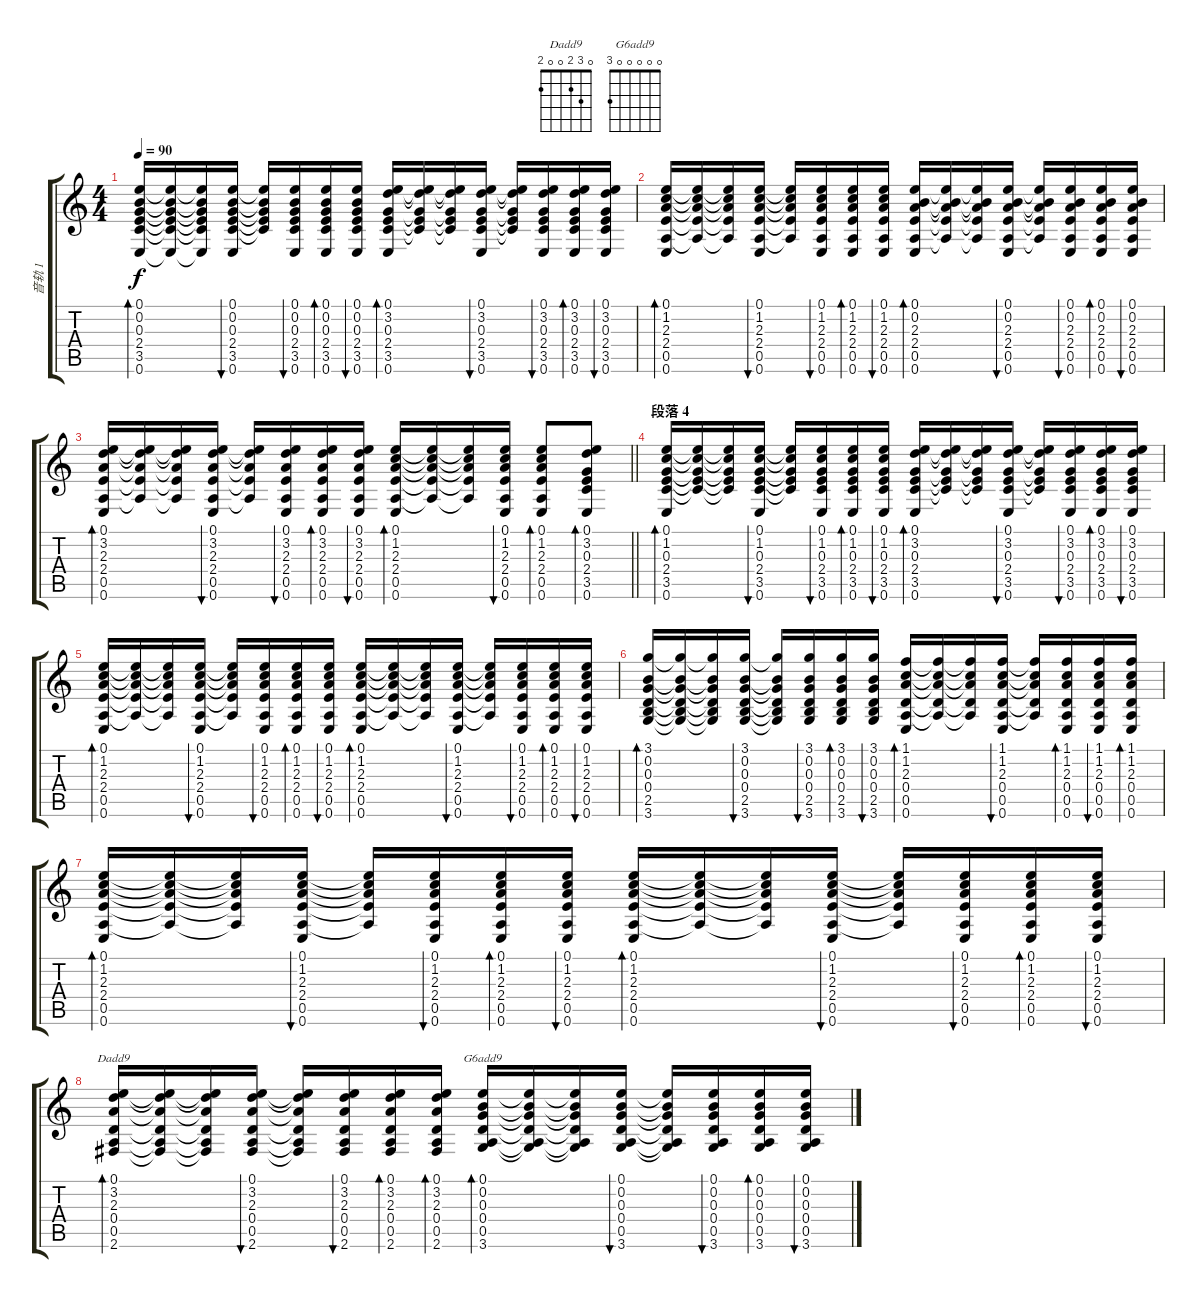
\track ("音轨 1" "音轨 1") {instrument acousticguitarsteel}
\staff {score tabs}
\tuning (E4 B3 G3 D3 A2 E2) {hide}
\chord ("Dadd9" 0 3 2 0 0 2)
\chord ("G6add9" 0 0 0 0 0 3)
\ts (4 4)
\tempo 90
\clef g2
\ks c
(0.1 0.2 0.3 2.4 3.5 0.6).16{bd 30 dy f} (0.1{t} 0.2{t} 0.3{t} 2.4{t} 3.5{t} 0.6{t}).16 (0.1{t} 0.2{t} 0.3{t} 2.4{t} 3.5{t} 0.6{t}).16 (0.1 0.2 0.3 2.4 3.5 0.6).16{bu 30} (0.1{t} 0.2{t} 0.3{t} 2.4{t} 3.5{t}).16 (0.1 0.2 0.3 2.4 3.5 0.6).16{bu 30} (0.1 0.2 0.3 2.4 3.5 0.6).16{bd 30} (0.1 0.2 0.3 2.4 3.5 0.6).16{bu 30} (0.1 3.2 0.3 2.4 3.5 0.6).16{bd 30} (0.1{t} 3.2{t} 0.3{t} 2.4{t} 3.5{t}).16 (0.1{t} 3.2{t} 0.3{t} 2.4{t} 3.5{t}).16 (0.1 3.2 0.3 2.4 3.5 0.6).16{bu 30} (0.1{t} 3.2{t} 0.3{t} 2.4{t} 3.5{t}).16 (0.1 3.2 0.3 2.4 3.5 0.6).16{bu 30} (0.1 3.2 0.3 2.4 3.5 0.6).16{bd 30} (0.1 3.2 0.3 2.4 3.5 0.6).16{bu 30} |
(0.1 1.2 2.3 2.4 0.5 0.6).16{bd 30} (0.1{t} 1.2{t} 2.3{t} 2.4{t} 0.5{t}).16 (0.1{t} 1.2{t} 2.3{t} 2.4{t} 0.5{t}).16 (0.1 1.2 2.3 2.4 0.5 0.6).16{bu 30} (0.1{t} 1.2{t} 2.3{t} 2.4{t} 0.5{t}).16 (0.1 1.2 2.3 2.4 0.5 0.6).16{bu 30} (0.1 1.2 2.3 2.4 0.5 0.6).16{bd 30} (0.1 1.2 2.3 2.4 0.5 0.6).16{bu 30} (0.1 0.2 2.3 2.4 0.5 0.6).16{bd 30} (0.1{t} 0.2{t} 2.3{t} 2.4{t} 0.5{t}).16 (0.1{t} 0.2{t} 2.3{t} 2.4{t} 0.5{t}).16 (0.1 0.2 2.3 2.4 0.5 0.6).16{bu 30} (0.1{t} 0.2{t} 2.3{t} 2.4{t} 0.5{t}).16 (0.1 0.2 2.3 2.4 0.5 0.6).16{bu 30} (0.1 0.2 2.3 2.4 0.5 0.6).16{bd 30} (0.1 0.2 2.3 2.4 0.5 0.6).16{bu 30} |
\barLineRight lightlight
(0.1 3.2 2.3 2.4 0.5 0.6).16{bd 30} (0.1{t} 3.2{t} 2.3{t} 2.4{t} 0.5{t}).16 (0.1{t} 3.2{t} 2.3{t} 2.4{t} 0.5{t}).16 (0.1 3.2 2.3 2.4 0.5 0.6).16{bu 30} (0.1{t} 3.2{t} 2.3{t} 2.4{t} 0.5{t}).16 (0.1 3.2 2.3 2.4 0.5 0.6).16{bu 30} (0.1 3.2 2.3 2.4 0.5 0.6).16{bd 30} (0.1 3.2 2.3 2.4 0.5 0.6).16{bu 30} (0.1 1.2 2.3 2.4 0.5 0.6).16{bd 30} (0.1{t} 1.2{t} 2.3{t} 2.4{t} 0.5{t}).16 (0.1{t} 1.2{t} 2.3{t} 2.4{t} 0.5{t}).16 (0.1 1.2 2.3 2.4 0.5 0.6).16{bu 30} (0.1 1.2 2.3 2.4 0.5 0.6).8{bd 30} (0.1 3.2 0.3 2.4 3.5 0.6).8{bd 30} |
\section ("" "段落 4")
(0.1 1.2 0.3 2.4 3.5 0.6).16{bd 30} (0.1{t} 1.2{t} 0.3{t} 2.4{t} 3.5{t}).16 (0.1{t} 1.2{t} 0.3{t} 2.4{t} 3.5{t}).16 (0.1 1.2 0.3 2.4 3.5 0.6).16{bu 30} (0.1{t} 1.2{t} 0.3{t} 2.4{t} 3.5{t}).16 (0.1 1.2 0.3 2.4 3.5 0.6).16{bu 30} (0.1 1.2 0.3 2.4 3.5 0.6).16{bd 30} (0.1 1.2 0.3 2.4 3.5 0.6).16{bu 30} (0.1 3.2 0.3 2.4 3.5 0.6).16{bd 30} (0.1{t} 3.2{t} 0.3{t} 2.4{t} 3.5{t}).16 (0.1{t} 3.2{t} 0.3{t} 2.4{t} 3.5{t}).16 (0.1 3.2 0.3 2.4 3.5 0.6).16{bu 30} (0.1{t} 3.2{t} 0.3{t} 2.4{t} 3.5{t}).16 (0.1 3.2 0.3 2.4 3.5 0.6).16{bu 30} (0.1 3.2 0.3 2.4 3.5 0.6).16{bd 30} (0.1 3.2 0.3 2.4 3.5 0.6).16{bu 30} |
(0.1 1.2 2.3 2.4 0.5 0.6).16{bd 30} (0.1{t} 1.2{t} 2.3{t} 2.4{t} 0.5{t}).16 (0.1{t} 1.2{t} 2.3{t} 2.4{t} 0.5{t}).16 (0.1 1.2 2.3 2.4 0.5 0.6).16{bu 30} (0.1{t} 1.2{t} 2.3{t} 2.4{t} 0.5{t}).16 (0.1 1.2 2.3 2.4 0.5 0.6).16{bu 30} (0.1 1.2 2.3 2.4 0.5 0.6).16{bd 30} (0.1 1.2 2.3 2.4 0.5 0.6).16{bu 30} (0.1 1.2 2.3 2.4 0.5 0.6).16{bd 30} (0.1{t} 1.2{t} 2.3{t} 2.4{t} 0.5{t}).16 (0.1{t} 1.2{t} 2.3{t} 2.4{t} 0.5{t}).16 (0.1 1.2 2.3 2.4 0.5 0.6).16{bu 30} (0.1{t} 1.2{t} 2.3{t} 2.4{t} 0.5{t}).16 (0.1 1.2 2.3 2.4 0.5 0.6).16{bu 30} (0.1 1.2 2.3 2.4 0.5 0.6).16{bd 30} (0.1 1.2 2.3 2.4 0.5 0.6).16{bu 30} |
(3.1 0.2 0.3 0.4 2.5 3.6).16{bd 30} (3.1{t} 0.2{t} 0.3{t} 0.4{t} 2.5{t} 3.6{t}).16 (3.1{t} 0.2{t} 0.3{t} 0.4{t} 2.5{t} 3.6{t}).16 (3.1 0.2 0.3 0.4 2.5 3.6).16{bu 30} (3.1{t} 0.2{t} 0.3{t} 0.4{t} 2.5{t} 3.6{t}).16 (3.1 0.2 0.3 0.4 2.5 3.6).16{bu 30} (3.1 0.2 0.3 0.4 2.5 3.6).16{bd 30} (3.1 0.2 0.3 0.4 2.5 3.6).16{bu 30} (1.1 1.2 2.3 0.4 0.5 0.6).16{bd 30} (1.1{t} 1.2{t} 2.3{t} 0.4{t} 0.5{t}).16 (1.1{t} 1.2{t} 2.3{t} 0.4{t} 0.5{t}).16 (1.1 1.2 2.3 0.4 0.5 0.6).16{bu 30} (1.1{t} 1.2{t} 2.3{t} 0.4{t} 0.5{t}).16 (1.1 1.2 2.3 0.4 0.5 0.6).16{bd 30} (1.1 1.2 2.3 0.4 0.5 0.6).16{bu 30} (1.1 1.2 2.3 0.4 0.5 0.6).16{bd 30} |
(0.1 1.2 2.3 2.4 0.5 0.6).16{bd 30} (0.1{t} 1.2{t} 2.3{t} 2.4{t} 0.5{t}).16 (0.1{t} 1.2{t} 2.3{t} 2.4{t} 0.5{t}).16 (0.1 1.2 2.3 2.4 0.5 0.6).16{bu 30} (0.1{t} 1.2{t} 2.3{t} 2.4{t} 0.5{t}).16 (0.1 1.2 2.3 2.4 0.5 0.6).16{bu 30} (0.1 1.2 2.3 2.4 0.5 0.6).16{bd 30} (0.1 1.2 2.3 2.4 0.5 0.6).16{bu 30} (0.1 1.2 2.3 2.4 0.5 0.6).16{bd 30} (0.1{t} 1.2{t} 2.3{t} 2.4{t} 0.5{t}).16 (0.1{t} 1.2{t} 2.3{t} 2.4{t} 0.5{t}).16 (0.1 1.2 2.3 2.4 0.5 0.6).16{bu 30} (0.1{t} 1.2{t} 2.3{t} 2.4{t} 0.5{t}).16 (0.1 1.2 2.3 2.4 0.5 0.6).16{bu 30} (0.1 1.2 2.3 2.4 0.5 0.6).16{bd 30} (0.1 1.2 2.3 2.4 0.5 0.6).16{bu 30} |
(0.1 3.2 2.3 0.4 0.5 2.6).16{bd 30 ch "Dadd9"} (0.1{t} 3.2{t} 2.3{t} 0.4{t} 0.5{t} 2.6{t}).16 (0.1{t} 3.2{t} 2.3{t} 0.4{t} 0.5{t} 2.6{t}).16 (0.1 3.2 2.3 0.4 0.5 2.6).16{bu 30} (0.1{t} 3.2{t} 2.3{t} 0.4{t} 0.5{t} 2.6{t}).16 (0.1 3.2 2.3 0.4 0.5 2.6).16{bu 30} (0.1 3.2 2.3 0.4 0.5 2.6).16{bd 30} (0.1 3.2 2.3 0.4 0.5 2.6).16{bd 30} (0.1 0.2 0.3 0.4 0.5 3.6).16{bd 30 ch "G6add9"} (0.1{t} 0.2{t} 0.3{t} 0.4{t} 0.5{t} 3.6{t}).16 (0.1{t} 0.2{t} 0.3{t} 0.4{t} 0.5{t} 3.6{t}).16 (0.1 0.2 0.3 0.4 0.5 3.6).16{bu 30} (0.1{t} 0.2{t} 0.3{t} 0.4{t} 0.5{t} 3.6{t}).16 (0.1 0.2 0.3 0.4 0.5 3.6).16{bu 30} (0.1 0.2 0.3 0.4 0.5 3.6).16{bd 30} (0.1 0.2 0.3 0.4 0.5 3.6).16{bu 30}
